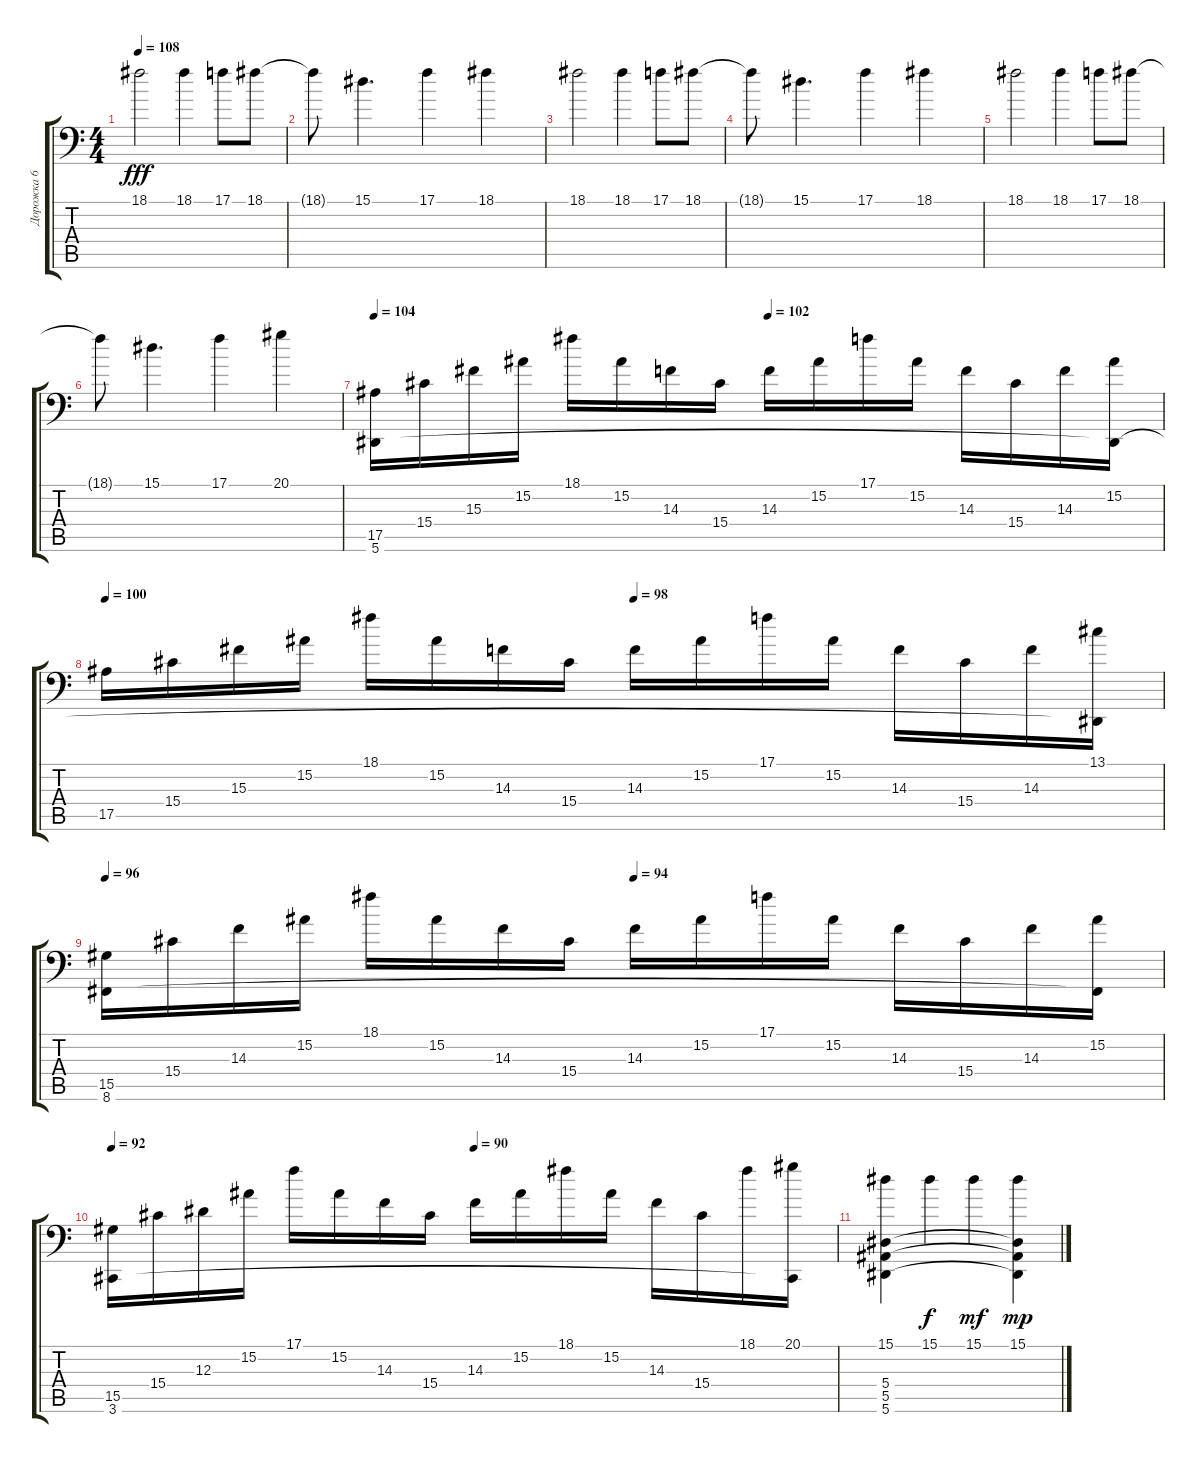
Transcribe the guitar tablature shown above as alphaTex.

\track ("Дорожка 6" "Дорожка 6") {instrument acousticgrandpiano}
\staff {score tabs}
\tuning (C4 G3 Eb3 Bb2 F2 Bb1) {hide}
\ts (4 4)
\tempo 108
\clef f4
\ks c
18.1.2{dy fff} 18.1.4 17.1.8 18.1.8 |
18.1{t}.8 15.1.4{d} 17.1.4 18.1.4 |
18.1.2 18.1.4 17.1.8 18.1.8 |
18.1{t}.8 15.1.4{d} 17.1.4 18.1.4 |
18.1.2 18.1.4 17.1.8 18.1.8 |
18.1{t}.8 15.1.4{d} 17.1.4 20.1.4 |
\tempo 104
\tempo (102 0.5)
(17.5 5.6).16 15.4.16 15.3.16 15.2.16 18.1.16 15.2.16 14.3.16 15.4.16 14.3.16 15.2.16 17.1.16 15.2.16 14.3.16 15.4.16 14.3.16 (15.2 5.6{t}).16 |
\tempo 100
\tempo (98 0.5)
17.5.16 15.4.16 15.3.16 15.2.16 18.1.16 15.2.16 14.3.16 15.4.16 14.3.16 15.2.16 17.1.16 15.2.16 14.3.16 15.4.16 14.3.16 (13.1 5.6{t}).16 |
\tempo 96
\tempo (94 0.5)
(15.5 8.6).16 15.4.16 14.3.16 15.2.16 18.1.16 15.2.16 14.3.16 15.4.16 14.3.16 15.2.16 17.1.16 15.2.16 14.3.16 15.4.16 14.3.16 (15.2 8.6{t}).16 |
\tempo 92
\tempo (90 0.5)
(15.5 3.6).16 15.4.16 12.3.16 15.2.16 17.1.16 15.2.16 14.3.16 15.4.16 14.3.16 15.2.16 18.1.16 15.2.16 14.3.16 15.4.16 18.1.16 (20.1 3.6{t}).16 |
(15.1 5.4 5.5 5.6).4 15.1.4{dy f} 15.1.4{dy mf} (15.1 5.4{t} 5.5{t} 5.6{t}).4{dy mp}
